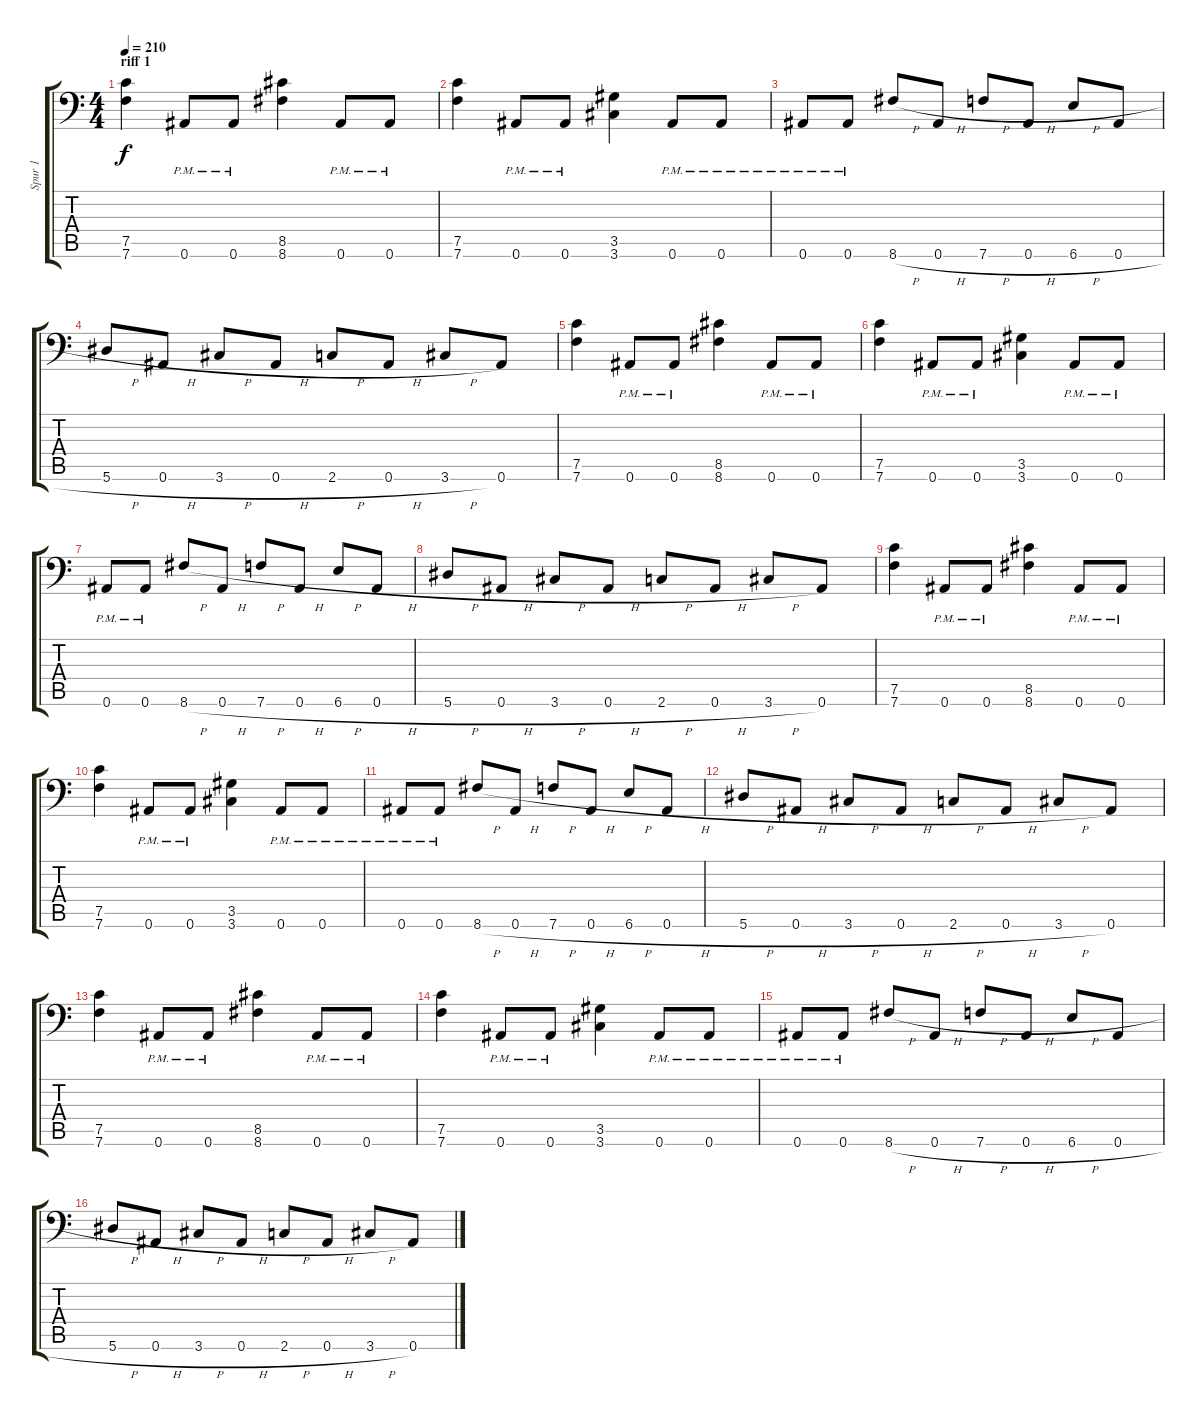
\track ("Spur 1" "Spur 1") {instrument distortionguitar}
\staff {score tabs}
\tuning (C4 G3 Eb3 Bb2 F2 Bb1) {hide}
\ts (4 4)
\section ("" "riff 1")
\tempo 210
\clef f4
\ks c
(7.5 7.6).4{dy f instrument distortionguitar} 0.6{pm}.8 0.6{pm}.8 (8.5 8.6).4 0.6{pm}.8 0.6{pm}.8 |
(7.5 7.6).4 0.6{pm}.8 0.6{pm}.8 (3.5 3.6).4 0.6{pm}.8 0.6{pm}.8 |
0.6{pm}.8 0.6{pm}.8 8.6{h}.8 0.6{h}.8 7.6{h}.8 0.6{h}.8 6.6{h}.8 0.6{h}.8 |
5.6{h}.8 0.6{h}.8 3.6{h}.8 0.6{h}.8 2.6{h}.8 0.6{h}.8 3.6{h}.8 0.6.8 |
(7.5 7.6).4 0.6{pm}.8 0.6{pm}.8 (8.5 8.6).4 0.6{pm}.8 0.6{pm}.8 |
(7.5 7.6).4 0.6{pm}.8 0.6{pm}.8 (3.5 3.6).4 0.6{pm}.8 0.6{pm}.8 |
0.6{pm}.8 0.6{pm}.8 8.6{h}.8 0.6{h}.8 7.6{h}.8 0.6{h}.8 6.6{h}.8 0.6{h}.8 |
5.6{h}.8 0.6{h}.8 3.6{h}.8 0.6{h}.8 2.6{h}.8 0.6{h}.8 3.6{h}.8 0.6.8 |
(7.5 7.6).4 0.6{pm}.8 0.6{pm}.8 (8.5 8.6).4 0.6{pm}.8 0.6{pm}.8 |
(7.5 7.6).4 0.6{pm}.8 0.6{pm}.8 (3.5 3.6).4 0.6{pm}.8 0.6{pm}.8 |
0.6{pm}.8 0.6{pm}.8 8.6{h}.8 0.6{h}.8 7.6{h}.8 0.6{h}.8 6.6{h}.8 0.6{h}.8 |
5.6{h}.8 0.6{h}.8 3.6{h}.8 0.6{h}.8 2.6{h}.8 0.6{h}.8 3.6{h}.8 0.6.8 |
(7.5 7.6).4 0.6{pm}.8 0.6{pm}.8 (8.5 8.6).4 0.6{pm}.8 0.6{pm}.8 |
(7.5 7.6).4 0.6{pm}.8 0.6{pm}.8 (3.5 3.6).4 0.6{pm}.8 0.6{pm}.8 |
0.6{pm}.8 0.6{pm}.8 8.6{h}.8 0.6{h}.8 7.6{h}.8 0.6{h}.8 6.6{h}.8 0.6{h}.8 |
5.6{h}.8 0.6{h}.8 3.6{h}.8 0.6{h}.8 2.6{h}.8 0.6{h}.8 3.6{h}.8 0.6.8
